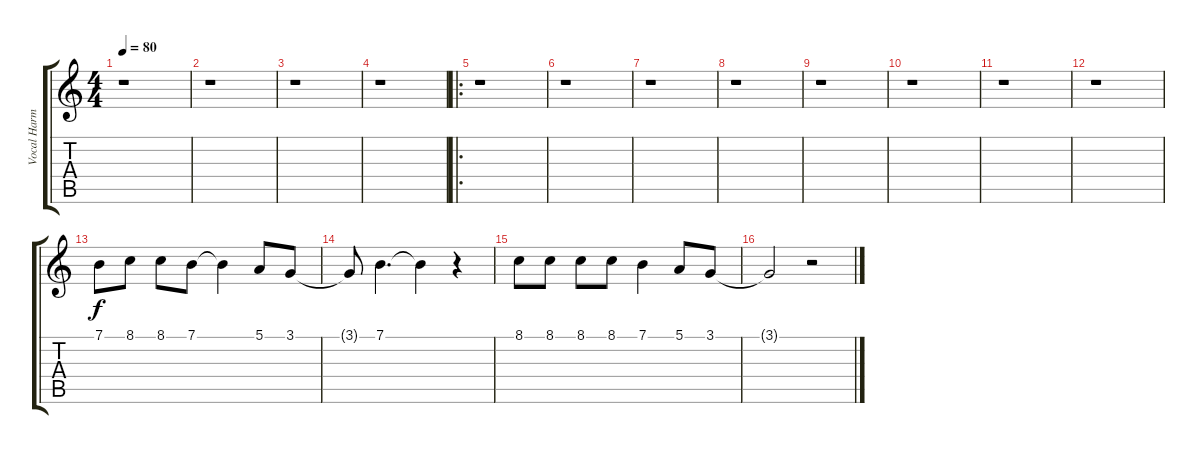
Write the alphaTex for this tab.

\track ("Vocal Harmony 2" "Vocal Harm") {instrument whistle}
\staff {score tabs}
\tuning (E4 B3 G3 D3 A2 E2) {hide}
\ts (4 4)
\tempo 80
\clef g2
\ks c
r.1{dy f instrument whistle} |
r.1 |
r.1 |
r.1 |
\ro
r.1 |
r.1 |
r.1 |
r.1 |
r.1 |
r.1 |
r.1 |
r.1 |
7.1.8 8.1.8 8.1.8 7.1.8 7.1{t}.4 5.1.8 3.1.8 |
3.1{t}.8 7.1.4{d} 7.1{t}.4 r.4 |
8.1.8 8.1.8 8.1.8 8.1.8 7.1.4 5.1.8 3.1.8 |
3.1{t}.2 r.2
